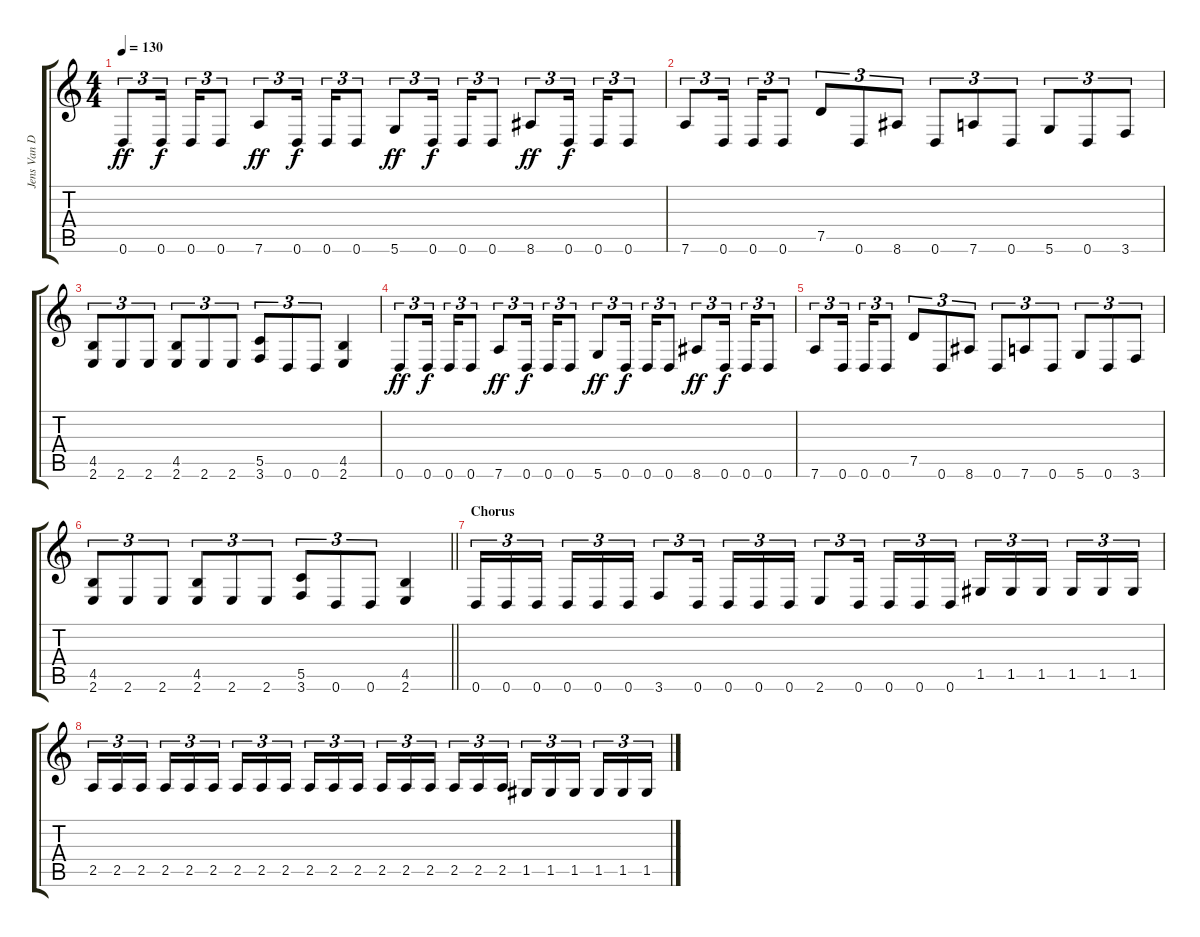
\track ("Jens Van Der Valk" "Jens Van D") {instrument overdrivenguitar}
\staff {score tabs}
\tuning (D4 A3 F3 C3 G2 D2) {hide}
\ts (4 4)
\tempo 130
\clef g2
\ks c
0.6.8{tu (3 2) dy ff} 0.6.16{tu (3 2) dy f beam splitsecondary} 0.6.16{tu (3 2)} 0.6.8{tu (3 2)} 7.6.8{tu (3 2) dy ff} 0.6.16{tu (3 2) dy f beam splitsecondary} 0.6.16{tu (3 2)} 0.6.8{tu (3 2)} 5.6.8{tu (3 2) dy ff} 0.6.16{tu (3 2) dy f beam splitsecondary} 0.6.16{tu (3 2)} 0.6.8{tu (3 2)} 8.6.8{tu (3 2) dy ff} 0.6.16{tu (3 2) dy f beam splitsecondary} 0.6.16{tu (3 2)} 0.6.8{tu (3 2)} |
7.6.8{tu (3 2)} 0.6.16{tu (3 2) beam splitsecondary} 0.6.16{tu (3 2)} 0.6.8{tu (3 2)} 7.5.8{tu (3 2)} 0.6.8{tu (3 2)} 8.6.8{tu (3 2)} 0.6.8{tu (3 2)} 7.6.8{tu (3 2)} 0.6.8{tu (3 2)} 5.6.8{tu (3 2)} 0.6.8{tu (3 2)} 3.6.8{tu (3 2)} |
(4.5 2.6).8{tu (3 2)} 2.6.8{tu (3 2)} 2.6.8{tu (3 2)} (4.5 2.6).8{tu (3 2)} 2.6.8{tu (3 2)} 2.6.8{tu (3 2)} (5.5 3.6).8{tu (3 2)} 0.6.8{tu (3 2)} 0.6.8{tu (3 2)} (4.5 2.6).4 |
0.6.8{tu (3 2) dy ff} 0.6.16{tu (3 2) dy f beam splitsecondary} 0.6.16{tu (3 2)} 0.6.8{tu (3 2)} 7.6.8{tu (3 2) dy ff} 0.6.16{tu (3 2) dy f beam splitsecondary} 0.6.16{tu (3 2)} 0.6.8{tu (3 2)} 5.6.8{tu (3 2) dy ff} 0.6.16{tu (3 2) dy f beam splitsecondary} 0.6.16{tu (3 2)} 0.6.8{tu (3 2)} 8.6.8{tu (3 2) dy ff} 0.6.16{tu (3 2) dy f beam splitsecondary} 0.6.16{tu (3 2)} 0.6.8{tu (3 2)} |
7.6.8{tu (3 2)} 0.6.16{tu (3 2) beam splitsecondary} 0.6.16{tu (3 2)} 0.6.8{tu (3 2)} 7.5.8{tu (3 2)} 0.6.8{tu (3 2)} 8.6.8{tu (3 2)} 0.6.8{tu (3 2)} 7.6.8{tu (3 2)} 0.6.8{tu (3 2)} 5.6.8{tu (3 2)} 0.6.8{tu (3 2)} 3.6.8{tu (3 2)} |
\barLineRight lightlight
(4.5 2.6).8{tu (3 2)} 2.6.8{tu (3 2)} 2.6.8{tu (3 2)} (4.5 2.6).8{tu (3 2)} 2.6.8{tu (3 2)} 2.6.8{tu (3 2)} (5.5 3.6).8{tu (3 2)} 0.6.8{tu (3 2)} 0.6.8{tu (3 2)} (4.5 2.6).4 |
\section ("" "Chorus")
0.6.16{tu (3 2)} 0.6.16{tu (3 2)} 0.6.16{tu (3 2) beam splitsecondary} 0.6.16{tu (3 2)} 0.6.16{tu (3 2)} 0.6.16{tu (3 2)} 3.6.8{tu (3 2)} 0.6.16{tu (3 2) beam splitsecondary} 0.6.16{tu (3 2)} 0.6.16{tu (3 2)} 0.6.16{tu (3 2)} 2.6.8{tu (3 2)} 0.6.16{tu (3 2) beam splitsecondary} 0.6.16{tu (3 2)} 0.6.16{tu (3 2)} 0.6.16{tu (3 2)} 1.5.16{tu (3 2)} 1.5.16{tu (3 2)} 1.5.16{tu (3 2) beam splitsecondary} 1.5.16{tu (3 2)} 1.5.16{tu (3 2)} 1.5.16{tu (3 2)} |
2.5.16{tu (3 2)} 2.5.16{tu (3 2)} 2.5.16{tu (3 2) beam splitsecondary} 2.5.16{tu (3 2)} 2.5.16{tu (3 2)} 2.5.16{tu (3 2)} 2.5.16{tu (3 2)} 2.5.16{tu (3 2)} 2.5.16{tu (3 2) beam splitsecondary} 2.5.16{tu (3 2)} 2.5.16{tu (3 2)} 2.5.16{tu (3 2)} 2.5.16{tu (3 2)} 2.5.16{tu (3 2)} 2.5.16{tu (3 2) beam splitsecondary} 2.5.16{tu (3 2)} 2.5.16{tu (3 2)} 2.5.16{tu (3 2)} 1.5.16{tu (3 2)} 1.5.16{tu (3 2)} 1.5.16{tu (3 2) beam splitsecondary} 1.5.16{tu (3 2)} 1.5.16{tu (3 2)} 1.5.16{tu (3 2)}
